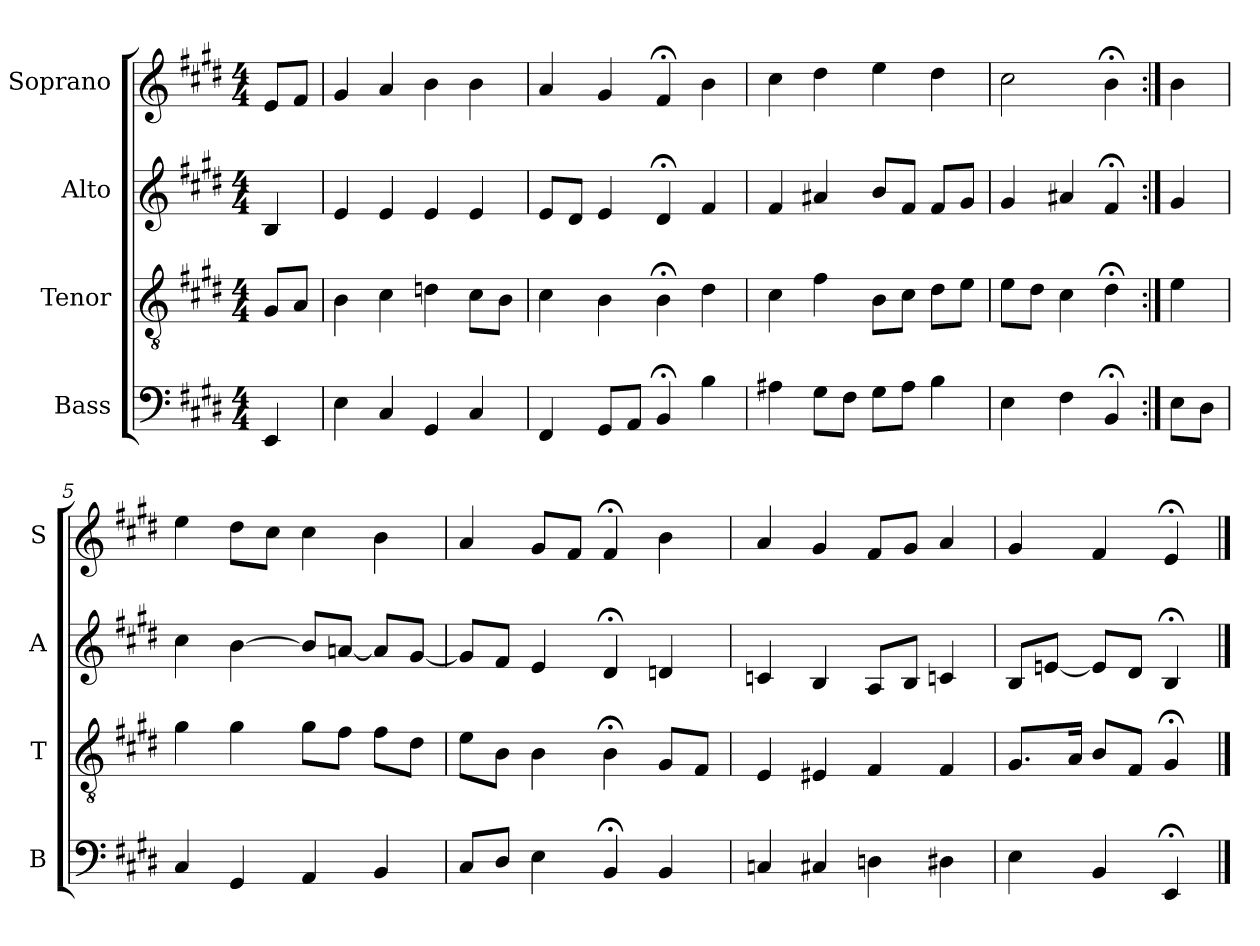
**kern	**kern	**kern	**kern
*part4	*part3	*part2	*part1
*staff4	*staff3	*staff2	*staff1
*I"Bass	*I"Tenor	*I"Alto	*I"Soprano
*I'B	*I'T	*I'A	*I'S
*clefF4	*clefGv2	*clefG2	*clefG2
*k[f#c#g#d#]	*k[f#c#g#d#]	*k[f#c#g#d#]	*k[f#c#g#d#]
*E:	*E:	*E:	*E:
*M4/4	*M4/4	*M4/4	*M4/4
*MM100	*MM100	*MM100	*MM100
=	=	=	=
4EE	8G#L	4B	8eL
.	8AJ	.	8f#J
=1	=1	=1	=1
4E	4B	4e	4g#
4C#	4c#	4e	4a
4GG#	4dn	4e	4b
4C#	8c#L	4e	4b
.	8BJ	.	.
=2	=2	=2	=2
4FF#	4c#	8eL	4a
.	.	8d#J	.
8GG#L	4B	4e	4g#
8AAJ	.	.	.
4BB;<	4B;<	4d#;<	4f#;<
4B	4d#	4f#	4b
=3	=3	=3	=3
4A#X	4c#	4f#	4cc#
8G#L	4f#	4a#X	4dd#
8F#J	.	.	.
8G#L	8BL	8bL	4ee
8A#J	8c#J	8f#J	.
4B	8d#L	8f#L	4dd#
.	8eJ	8g#J	.
=4	=4	=4	=4
4E	8eL	4g#	2cc#
.	8d#J	.	.
4F#	4c#	4a#X	.
4BB;<	4d#;<	4f#;<	4b;<
=:|!	=:|!	=:|!	=:|!
8EL	4e	4g#	4b
8D#J	.	.	.
=5	=5	=5	=5
4C#	4g#	4cc#	4ee
4GG#	4g#	[4b	8dd#L
.	.	.	8cc#J
4AA	8g#L	8bL]	4cc#
.	8f#J	[8anJ	.
4BB	8f#L	8aL]	4b
.	8d#J	[8g#J	.
=6	=6	=6	=6
8C#L	8eL	8g#L]	4a
8D#J	8BJ	8f#J	.
4E	4B	4e	8g#L
.	.	.	8f#J
4BB;<	4B;<	4d#;<	4f#;<
4BB	8G#L	4dn	4b
.	8F#J	.	.
=7	=7	=7	=7
4Cn	4E	4cn	4a
4C#X	4E#X	4B	4g#
4Dn	4F#	8AL	8f#L
.	.	8BJ	8g#J
4D#X	4F#	4cn	4a
=8	=8	=8	=8
4E	8.G#L	8BL	4g#
.	.	[8enJ	.
.	16AJk	.	.
4BB	8BL	8eL]	4f#
.	8F#J	8d#J	.
4EE;<	4G#;<	4B;<	4e;<
==	==	==	==
*-	*-	*-	*-
